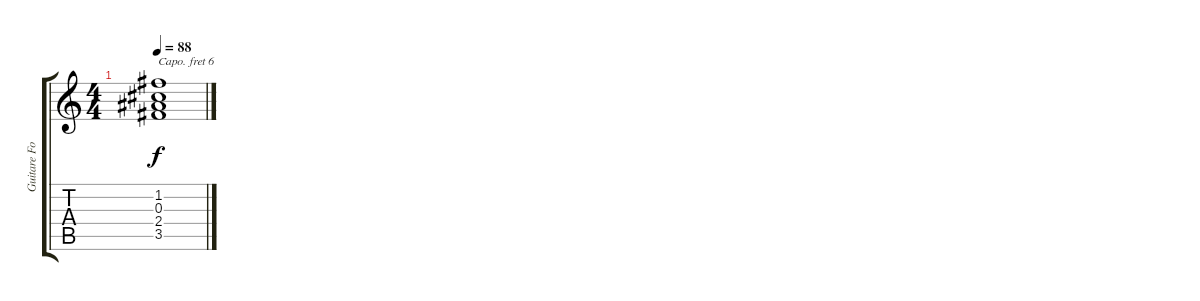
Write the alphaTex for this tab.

\track ("Guitare Folk" "Guitare Fo") {instrument acousticguitarsteel}
\staff {score tabs}
\capo 6
\tuning (E4 B3 G3 D3 A2 E2) {hide}
\ts (4 4)
\tempo 88
\clef g2
\ks c
(1.2 0.3 2.4 3.5).1{dy f}
